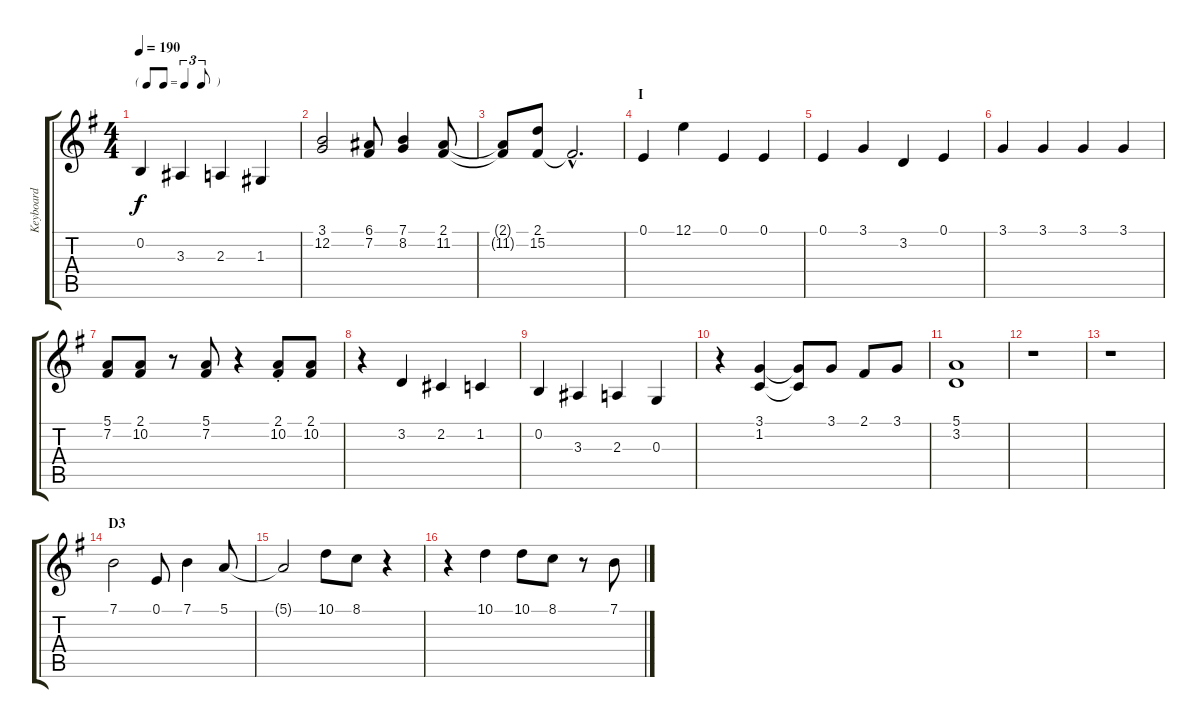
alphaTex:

\track ("Keyboard" "Keyboard") {instrument rockorgan}
\staff {score tabs}
\tuning (E4 B3 G3 D3 A2 E2) {hide}
\ts (4 4)
\tf triplet8th
\tempo 190
\clef g2
\ks g
0.2.4{dy f} 3.3.4 2.3.4 1.3.4 |
(3.1 12.2).2 (6.1 7.2).8 (7.1 8.2).4 (2.1 11.2).8 |
(2.1{t} 11.2{t}).8 (2.1 15.2).8 2.1{hac t}.2{d} |
\section ("" "I")
0.1.4 12.1.4 0.1.4 0.1.4 |
0.1.4 3.1.4 3.2.4 0.1.4 |
3.1.4 3.1.4 3.1.4 3.1.4 |
(5.1 7.2).8 (2.1 10.2).8 r.8 (5.1 7.2).8 r.4 (2.1{st} 10.2{st}).8 (2.1 10.2).8 |
r.4 3.2.4 2.2.4 1.2.4 |
0.2.4 3.3.4 2.3.4 0.3.4 |
r.4 (3.1 1.2).4 (3.1{t} 1.2{t}).8 3.1.8 2.1.8 3.1.8 |
(5.1 3.2).1 |
r.1 |
r.1 |
\section ("" "D3")
7.1.2{instrument lead2sawtooth} 0.1.8 7.1.4 5.1.8 |
5.1{t}.2 10.1.8 8.1.8 r.4 |
r.4 10.1.4 10.1.8 8.1.8 r.8 7.1.8
